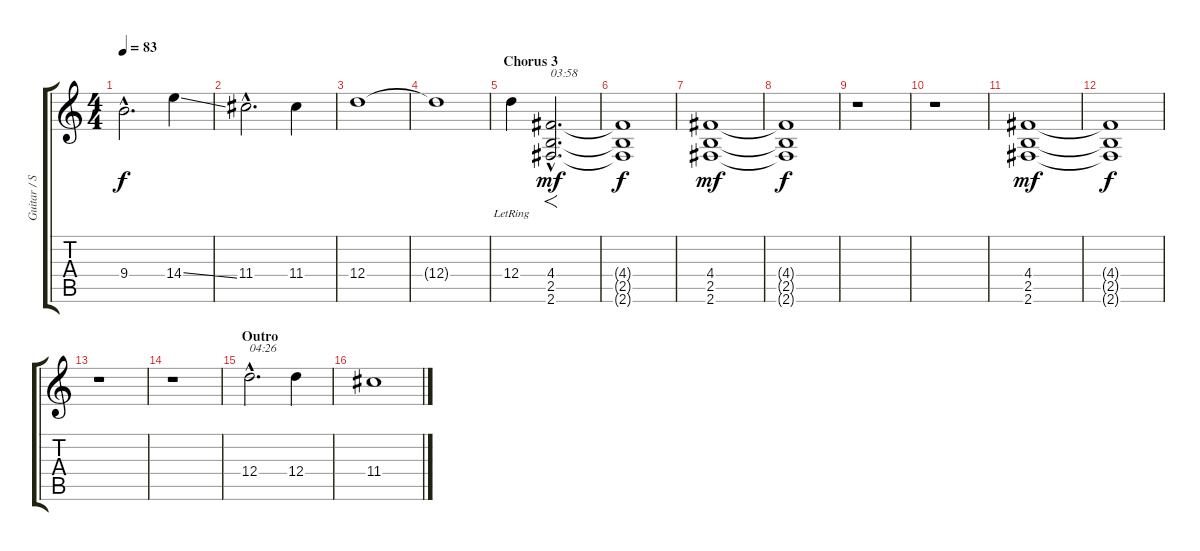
\track ("Guitar / Stef Carpenter" "Guitar / S") {instrument electricguitarjazz}
\staff {score tabs}
\tuning (E4 B3 G3 D3 A2 E2) {hide}
\ts (4 4)
\tempo 83
\clef g2
\ks c
9.4{hac}.2{d dy f} 14.4{ss}.4 |
11.4{hac}.2{d} 11.4.4 |
12.4.1 |
12.4{t}.1 |
\section ("" "Chorus 3")
12.4{lr}.4 (4.4{hac} 2.5{hac} 2.6{hac}).2{f d txt "03:58" dy mf volume 12 instrument distortionguitar} |
(4.4{t} 2.5{t} 2.6{t}).1{dy f} |
(4.4 2.5 2.6).1{dy mf} |
(4.4{t} 2.5{t} 2.6{t}).1{dy f} |
r.1 |
r.1 |
(4.4 2.5 2.6).1{dy mf} |
(4.4{t} 2.5{t} 2.6{t}).1{dy f} |
r.1 |
r.1 |
\section ("" "Outro")
12.4{hac}.2{d txt "04:26" volume 14 instrument electricguitarjazz} 12.4.4 |
11.4.1
